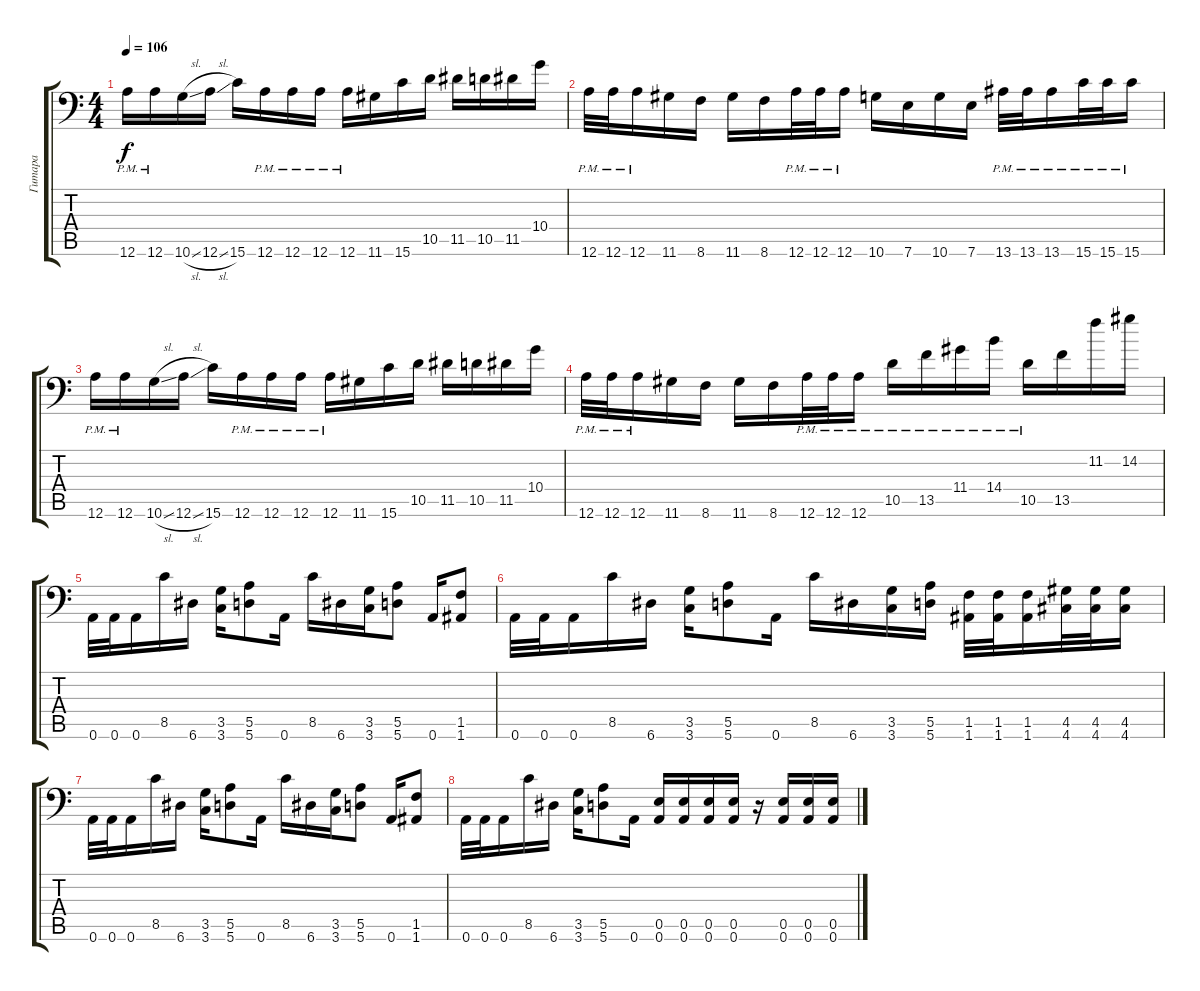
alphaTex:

\track ("Гитара" "Гитара") {instrument distortionguitar}
\staff {score tabs}
\tuning (B3 Gb3 D3 A2 E2 A1) {hide}
\ts (4 4)
\tempo 106
\clef f4
\ks c
12.6{pm}.16{dy f} 12.6{pm}.16 10.6{sl}.16 12.6{sl}.16 15.6.16 12.6{pm}.16 12.6{pm}.16 12.6{pm}.16 12.6{pm}.16 11.6.16 15.6.16 10.5.16 11.5.16 10.5.16 11.5.16 10.4.16 |
12.6{pm}.32 12.6{pm}.32 12.6{pm}.16 11.6.16 8.6.16 11.6.16 8.6.16 12.6{pm}.32 12.6{pm}.32 12.6{pm}.16 10.6.16 7.6.16 10.6.16 7.6.16 13.6{pm}.32 13.6{pm}.32 13.6{pm}.16 15.6{pm}.32 15.6{pm}.32 15.6{pm}.16 |
12.6{pm}.16 12.6{pm}.16 10.6{sl}.16 12.6{sl}.16 15.6.16 12.6{pm}.16 12.6{pm}.16 12.6{pm}.16 12.6{pm}.16 11.6.16 15.6.16 10.5.16 11.5.16 10.5.16 11.5.16 10.4.16 |
12.6{pm}.32 12.6{pm}.32 12.6{pm}.16 11.6.16 8.6.16 11.6.16 8.6.16 12.6{pm}.32 12.6{pm}.32 12.6{pm}.16 10.5{pm}.16 13.5{pm}.16 11.4{pm}.16 14.4{pm}.16 10.5{pm}.16 13.5.16 11.2.16 14.2.16 |
0.6.32 0.6.32 0.6.16 8.5.16 6.6.16 (3.5 3.6).16 (5.5 5.6).8 0.6.16 8.5.16 6.6.16 (3.5 3.6).16 (5.5 5.6).8 0.6.16 (1.5 1.6).8 |
0.6.32 0.6.32 0.6.16 8.5.16 6.6.16 (3.5 3.6).16 (5.5 5.6).8 0.6.16 8.5.16 6.6.16 (3.5 3.6).16 (5.5 5.6).16 (1.5 1.6).32 (1.5 1.6).32 (1.5 1.6).16 (4.5 4.6).32 (4.5 4.6).32 (4.5 4.6).16 |
0.6.32 0.6.32 0.6.16 8.5.16 6.6.16 (3.5 3.6).16 (5.5 5.6).8 0.6.16 8.5.16 6.6.16 (3.5 3.6).16 (5.5 5.6).8 0.6.16 (1.5 1.6).8 |
0.6.32 0.6.32 0.6.16 8.5.16 6.6.16 (3.5 3.6).16 (5.5 5.6).8 0.6.16 (0.5 0.6).16 (0.5 0.6).16 (0.5 0.6).16 (0.5 0.6).16 r.16 (0.5 0.6).16 (0.5 0.6).16 (0.5 0.6).16
